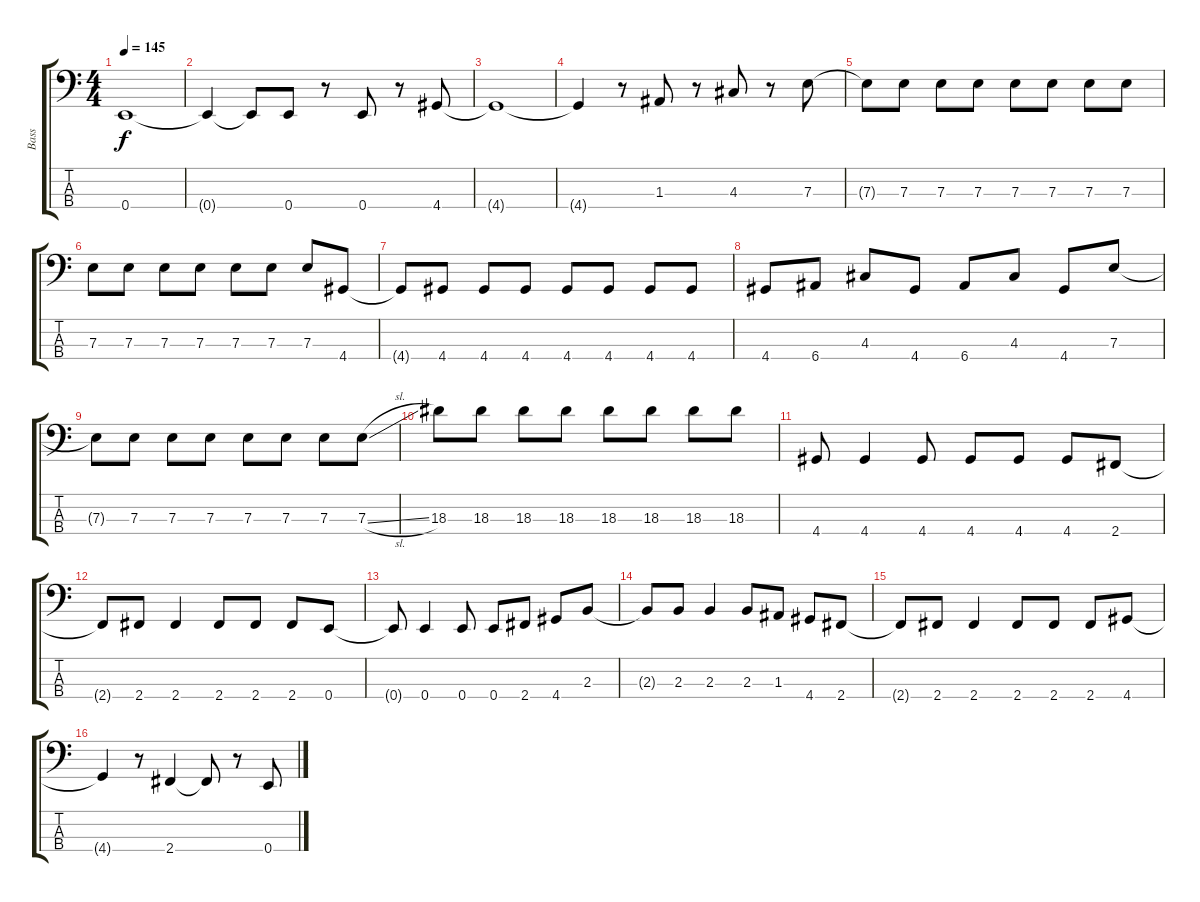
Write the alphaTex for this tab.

\track ("Bass" "Bass") {instrument electricbasspick}
\staff {score tabs}
\tuning (G2 D2 A1 E1) {hide}
\ts (4 4)
\tempo 145
\clef f4
\ks c
0.4{t}.1{dy f} |
0.4{t}.4 0.4{t}.8 0.4.8 r.8 0.4.8 r.8 4.4.8 |
4.4{t}.1 |
4.4{t}.4 r.8 1.3.8 r.8 4.3.8 r.8 7.3.8 |
7.3{t}.8 7.3.8 7.3.8 7.3.8 7.3.8 7.3.8 7.3.8 7.3.8 |
7.3.8 7.3.8 7.3.8 7.3.8 7.3.8 7.3.8 7.3.8 4.4.8 |
4.4{t}.8 4.4.8 4.4.8 4.4.8 4.4.8 4.4.8 4.4.8 4.4.8 |
4.4.8 6.4.8 4.3.8 4.4.8 6.4.8 4.3.8 4.4.8 7.3.8 |
7.3{t}.8 7.3.8 7.3.8 7.3.8 7.3.8 7.3.8 7.3.8 7.3{sl}.8 |
18.3.8 18.3.8 18.3.8 18.3.8 18.3.8 18.3.8 18.3.8 18.3.8 |
4.4.8 4.4.4 4.4.8 4.4.8 4.4.8 4.4.8 2.4.8 |
2.4{t}.8 2.4.8 2.4.4 2.4.8 2.4.8 2.4.8 0.4.8 |
0.4{t}.8 0.4.4 0.4.8 0.4.8 2.4.8 4.4.8 2.3.8 |
2.3{t}.8 2.3.8 2.3.4 2.3.8 1.3.8 4.4.8 2.4.8 |
2.4{t}.8 2.4.8 2.4.4 2.4.8 2.4.8 2.4.8 4.4.8 |
4.4{t}.4 r.8 2.4.4 2.4{t}.8 r.8 0.4.8
